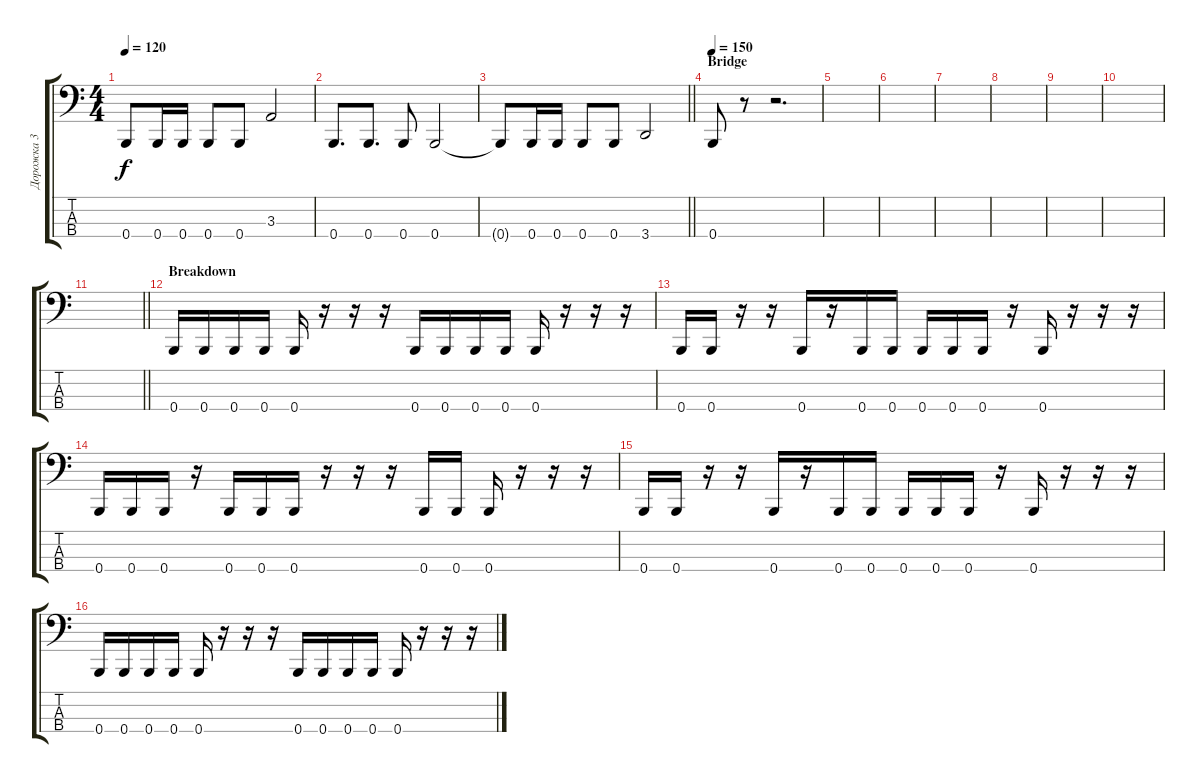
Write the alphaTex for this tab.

\track ("Дорожка 3" "Дорожка 3") {instrument electricbassfinger}
\staff {score tabs}
\tuning (E2 B1 Gb1 B0) {hide}
\ts (4 4)
\tempo 120
\clef f4
\ks c
0.4{t}.8{dy f} 0.4.16 0.4.16 0.4.8 0.4.8 3.3.2 |
0.4.8{d} 0.4.8{d} 0.4.8 0.4.2 |
\barLineRight lightlight
0.4{t}.8 0.4.16 0.4.16 0.4.8 0.4.8 3.4.2 |
\section ("" "Bridge")
\tempo 150
0.4.8 r.8 r.2{d} |
|
|
|
|
|
|
\barLineRight lightlight
|
\section ("" "Breakdown")
0.4.16 0.4.16 0.4.16 0.4.16 0.4.16 r.16 r.16 r.16 0.4.16 0.4.16 0.4.16 0.4.16 0.4.16 r.16 r.16 r.16 |
0.4.16 0.4.16 r.16 r.16 0.4.16 r.16 0.4.16 0.4.16 0.4.16 0.4.16 0.4.16 r.16 0.4.16 r.16 r.16 r.16 |
0.4.16 0.4.16 0.4.16 r.16 0.4.16 0.4.16 0.4.16 r.16 r.16 r.16 0.4.16 0.4.16 0.4.16 r.16 r.16 r.16 |
0.4.16 0.4.16 r.16 r.16 0.4.16 r.16 0.4.16 0.4.16 0.4.16 0.4.16 0.4.16 r.16 0.4.16 r.16 r.16 r.16 |
0.4.16 0.4.16 0.4.16 0.4.16 0.4.16 r.16 r.16 r.16 0.4.16 0.4.16 0.4.16 0.4.16 0.4.16 r.16 r.16 r.16
